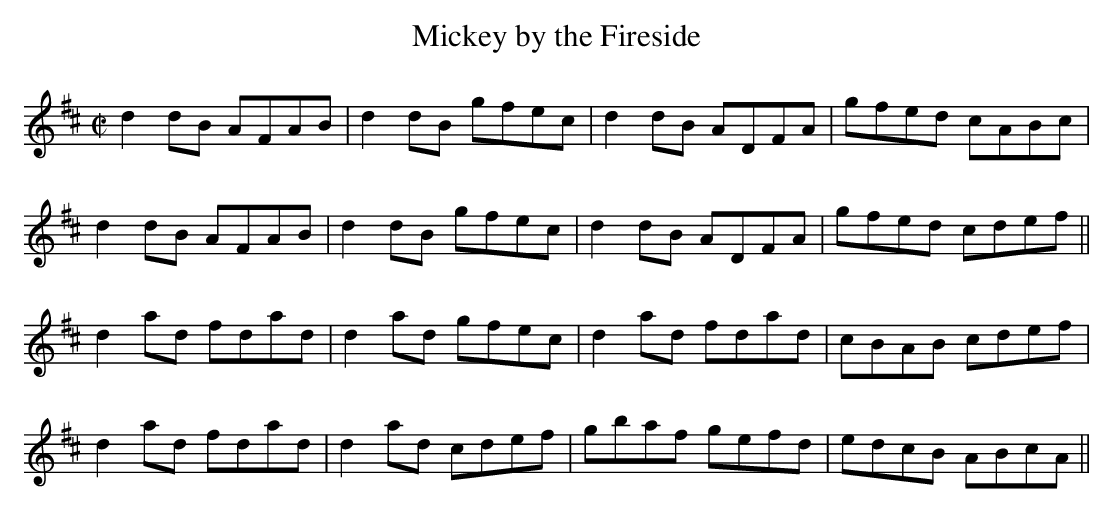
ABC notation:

X:1
T:Mickey by the Fireside
L:1/8
M:C|
K:D
d2 dB AFAB|d2 dB gfec|d2 dB ADFA|gfed cABc|
d2 dB AFAB|d2 dB gfec|d2 dB ADFA|gfed cdef||
d2 ad fdad|d2 ad gfec|d2 ad fdad|cBAB cdef|
d2 ad fdad|d2 ad cdef|gbaf gefd|edcB ABcA||
